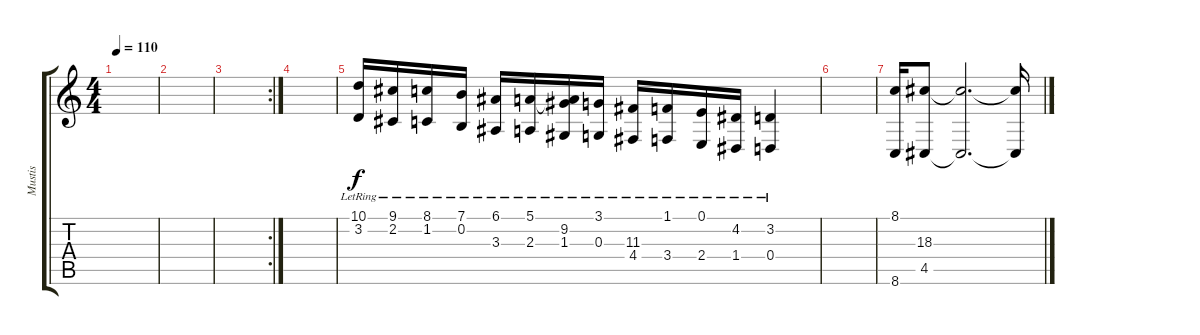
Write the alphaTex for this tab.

\track ("Mustis" "Mustis") {instrument acousticgrandpiano}
\staff {score tabs}
\tuning (E4 B3 G3 D3 A2 E2) {hide}
\ts (4 4)
\tempo 110
\clef g2
\ks c
|
|
\rc 2
|
|
(10.1{lr} 3.2{lr}).16 (9.1{lr} 2.2{lr}).16 (8.1{lr} 1.2{lr}).16 (7.1{lr} 0.2{lr}).16 (6.1{lr} 3.3{lr}).16 (5.1{lr} 2.3{lr}).16 (5.1{t} 9.2{lr} 1.3{lr}).16 (3.1{lr} 0.3{lr}).16 (11.3{lr} 4.4).16 (1.1{lr} 3.4{lr}).16 (0.1{lr} 2.4{lr}).16 (4.2{lr} 1.4{lr}).16 (3.2{lr} 0.4{lr}).4 |
|
(8.1 8.6).16 (18.3 4.5).8 (18.3{t} 4.5{t}).2{d} (18.3{t} 4.5{t}).16
